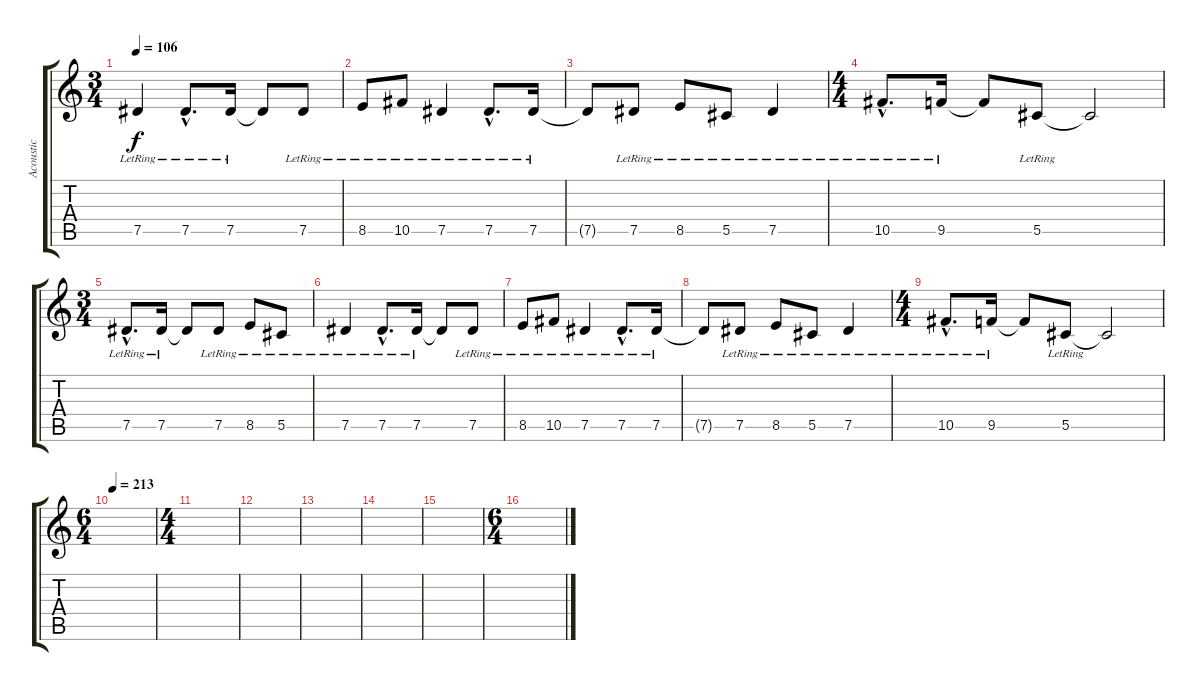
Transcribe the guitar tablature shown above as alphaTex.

\track ("Acoustic" "Acoustic") {instrument acousticguitarnylon}
\staff {score tabs}
\tuning (Eb4 Bb3 Gb3 Db3 Ab2 Eb2) {hide}
\ts (3 4)
\tempo 106
\clef g2
\ks c
7.5{lr}.4{dy f} 7.5{hac lr}.8{d} 7.5{lr}.16 7.5{t}.8 7.5{lr}.8 |
8.5{lr}.8 10.5{lr}.8 7.5{lr}.4 7.5{hac lr}.8{d} 7.5{lr}.16 |
7.5{t}.8 7.5{lr}.8 8.5{lr}.8 5.5{lr}.8 7.5{lr}.4 |
\ts (4 4)
10.5{hac lr}.8{d} 9.5{lr}.16 9.5{t}.8 5.5{lr}.8 5.5{t}.2 |
\ts (3 4)
7.5{hac lr}.8{d} 7.5{lr}.16 7.5{t}.8 7.5{lr}.8 8.5{lr}.8 5.5{lr}.8 |
7.5{lr}.4 7.5{hac lr}.8{d} 7.5{lr}.16 7.5{t}.8 7.5{lr}.8 |
8.5{lr}.8 10.5{lr}.8 7.5{lr}.4 7.5{hac lr}.8{d} 7.5{lr}.16 |
7.5{t}.8 7.5{lr}.8 8.5{lr}.8 5.5{lr}.8 7.5{lr}.4 |
\ts (4 4)
10.5{hac lr}.8{d} 9.5{lr}.16 9.5{t}.8 5.5{lr}.8 5.5{t}.2 |
\ts (6 4)
\tempo 213
|
\ts (4 4)
|
|
|
|
|
\ts (6 4)
